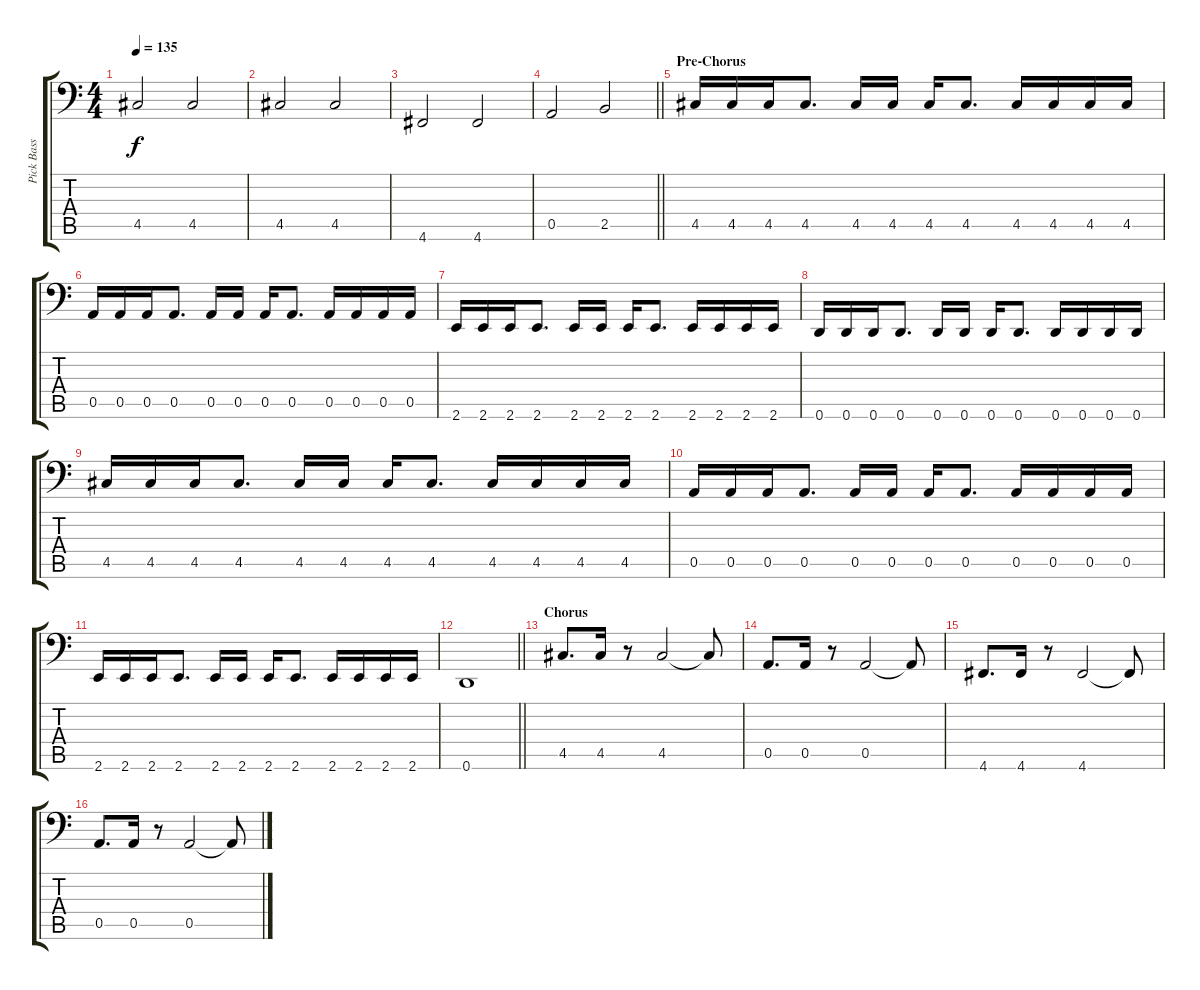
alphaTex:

\track ("Pick Bass (Approx.)" "Pick Bass ") {instrument electricbassfinger}
\staff {score tabs}
\tuning (E3 B2 G2 D2 A1 D1) {hide}
\ts (4 4)
\tempo 135
\clef f4
\ks c
4.5.2{dy f} 4.5.2 |
4.5.2 4.5.2 |
4.6.2 4.6.2 |
\barLineRight lightlight
0.5.2 2.5.2 |
\section ("" "Pre-Chorus")
4.5.16 4.5.16 4.5.16 4.5.8{d} 4.5.16 4.5.16 4.5.16 4.5.8{d} 4.5.16 4.5.16 4.5.16 4.5.16 |
0.5.16 0.5.16 0.5.16 0.5.8{d} 0.5.16 0.5.16 0.5.16 0.5.8{d} 0.5.16 0.5.16 0.5.16 0.5.16 |
2.6.16 2.6.16 2.6.16 2.6.8{d} 2.6.16 2.6.16 2.6.16 2.6.8{d} 2.6.16 2.6.16 2.6.16 2.6.16 |
0.6.16 0.6.16 0.6.16 0.6.8{d} 0.6.16 0.6.16 0.6.16 0.6.8{d} 0.6.16 0.6.16 0.6.16 0.6.16 |
4.5.16 4.5.16 4.5.16 4.5.8{d} 4.5.16 4.5.16 4.5.16 4.5.8{d} 4.5.16 4.5.16 4.5.16 4.5.16 |
0.5.16 0.5.16 0.5.16 0.5.8{d} 0.5.16 0.5.16 0.5.16 0.5.8{d} 0.5.16 0.5.16 0.5.16 0.5.16 |
2.6.16 2.6.16 2.6.16 2.6.8{d} 2.6.16 2.6.16 2.6.16 2.6.8{d} 2.6.16 2.6.16 2.6.16 2.6.16 |
\barLineRight lightlight
0.6.1 |
\section ("" "Chorus")
4.5.8{d} 4.5.16 r.8 4.5.2 4.5{t}.8 |
0.5.8{d} 0.5.16 r.8 0.5.2 0.5{t}.8 |
4.6.8{d} 4.6.16 r.8 4.6.2 4.6{t}.8 |
0.5.8{d} 0.5.16 r.8 0.5.2 0.5{t}.8
